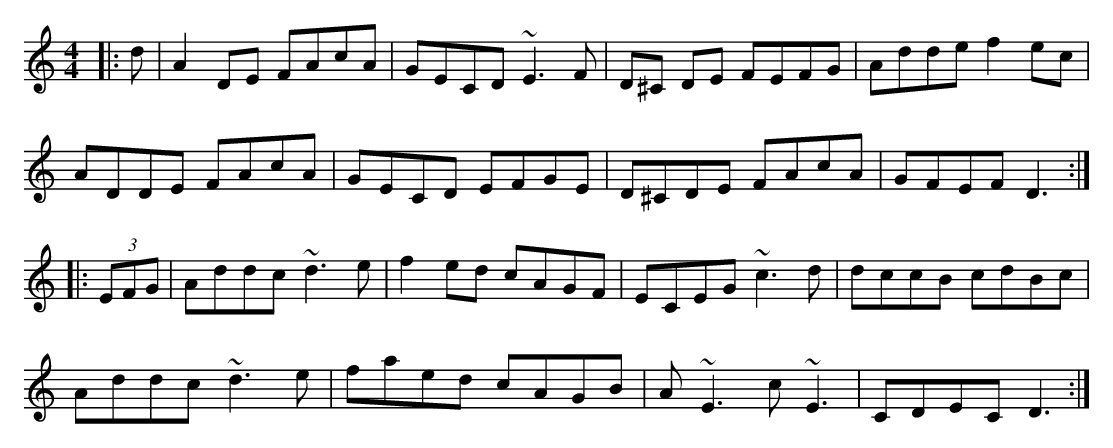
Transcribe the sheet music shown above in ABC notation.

X:1
M:4/4
K:Ddor
|:d|A2DE FAcA|GECD ~E3F|D^C DE FEFG|Adde f2ec|
ADDE FAcA|GECD EFGE|D^CDE FAcA|GFEF D3:|
|:(3EFG|Addc ~d3e|f2ed cAGF|ECEG ~c3d|dccB cdBc|
Addc ~d3e|faed cAGB|A~E3 c~E3|CDEC D3:|
